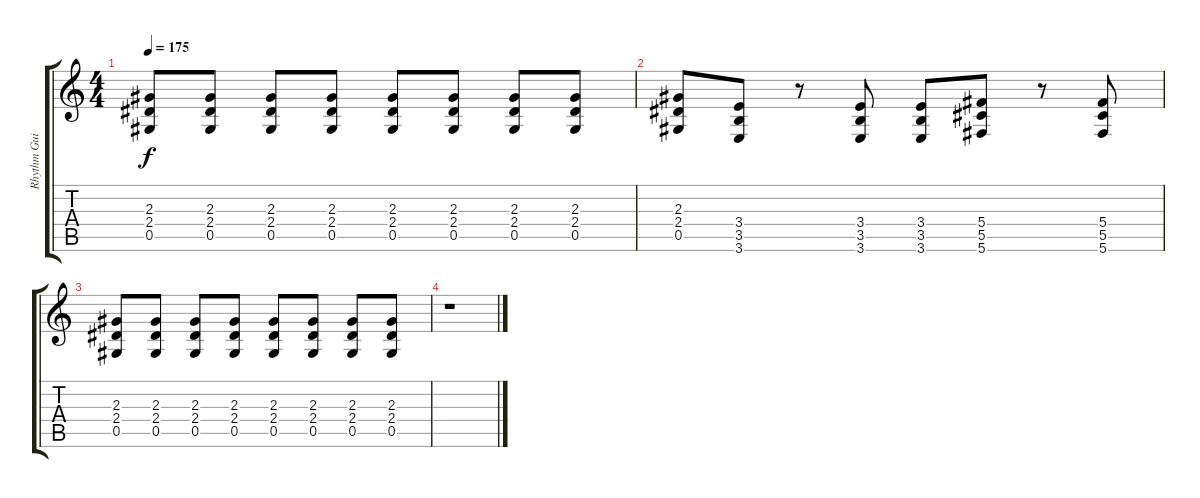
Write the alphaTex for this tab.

\track ("Rhythm Guitar" "Rhythm Gui") {instrument distortionguitar}
\staff {score tabs}
\tuning (Eb4 Bb3 Gb3 Db3 Ab2 Db2) {hide}
\ts (4 4)
\tempo 175
\clef g2
\ks c
(2.3 2.4 0.5).8{dy f} (2.3 2.4 0.5).8 (2.3 2.4 0.5).8 (2.3 2.4 0.5).8 (2.3 2.4 0.5).8 (2.3 2.4 0.5).8 (2.3 2.4 0.5).8 (2.3 2.4 0.5).8 |
(2.3 2.4 0.5).8 (3.4 3.5 3.6).8 r.8 (3.4 3.5 3.6).8 (3.4 3.5 3.6).8 (5.4 5.5 5.6).8 r.8 (5.4 5.5 5.6).8 |
(2.3 2.4 0.5).8 (2.3 2.4 0.5).8 (2.3 2.4 0.5).8 (2.3 2.4 0.5).8 (2.3 2.4 0.5).8 (2.3 2.4 0.5).8 (2.3 2.4 0.5).8 (2.3 2.4 0.5).8 |
r.1
